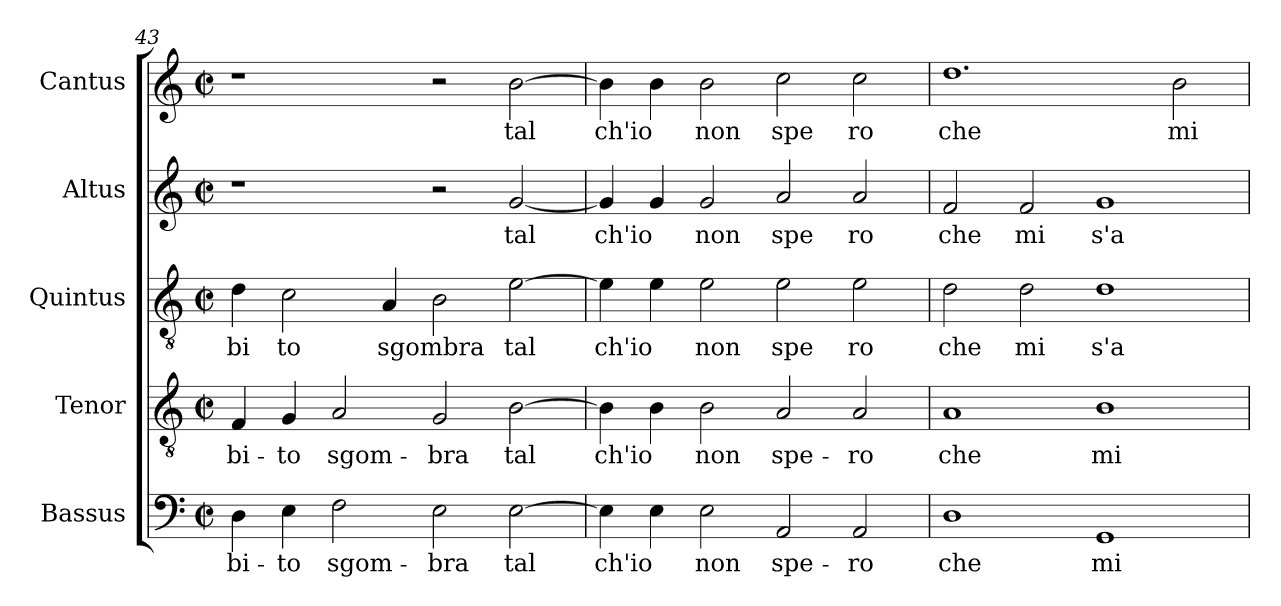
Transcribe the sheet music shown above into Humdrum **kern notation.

**kern	**text	**kern	**text	**kern	**text	**kern	**text	**kern	**text
*part5	*part5	*part4	*part4	*part3	*part3	*part2	*part2	*part1	*part1
*staff5	*staff5	*staff4	*staff4	*staff3	*staff3	*staff2	*staff2	*staff1	*staff1
*I"Bassus	*	*I"Tenor	*	*I"Quintus	*	*I"Altus	*	*I"Cantus	*
*clefF4	*	*clefGv2	*	*clefGv2	*	*clefG2	*	*clefG2	*
*k[]	*	*k[]	*	*k[]	*	*k[]	*	*k[]	*
*C:	*	*C:	*	*C:	*	*C:	*	*C:	*
*M2/2	*	*M2/2	*	*M2/2	*	*M2/2	*	*M2/2	*
*met(c|)	*	*met(c|)	*	*met(c|)	*	*met(c|)	*	*met(c|)	*
=43	=43	=43	=43	=43	=43	=43	=43	=43	=43
!	!LO:LY:b:cj	!	!LO:LY:b:cj	!	!LO:LY:b:cj	!	!	!	!
4D\	-bi-	4F/	-bi-	4d\	bi	1r	.	1r	.
!	!LO:LY:b:cj	!	!LO:LY:b:cj	!	!LO:LY:b:cj	!	!	!	!
4E\	-to	4G/	-to	2c\	to	.	.	.	.
!	!LO:LY:b:cj	!	!LO:LY:b:cj	!	!	!	!	!	!
2F\	sgom-	2A/	sgom-	.	.	.	.	.	.
!	!	!	!	!	!LO:LY:b:cj	!	!	!	!
.	.	.	.	4A/	sgombra	.	.	.	.
!	!LO:LY:b:cj	!	!LO:LY:b:cj	!	!LO:LY:b:cj	!	!	!	!
2E\	-bra	2G/	-bra	2B\	.	2r	.	2r	.
!	!LO:LY:b:cj	!	!LO:LY:b:cj	!	!LO:LY:b:cj	!	!LO:LY:b:cj	!	!LO:LY:b:cj
[>2E\	tal	[>2B\	tal	[>2e\	tal	[<2g/	tal	[>2b\	tal
=44	=44	=44	=44	=44	=44	=44	=44	=44	=44
!	!LO:LY:b:cj	!	!LO:LY:b:cj	!	!LO:LY:b:cj	!	!LO:LY:b:cj	!	!LO:LY:b:cj
4E\]	ch'io	4B\]	ch'io	4e\]	ch'io	4g/]	ch'io	4b\]	ch'io
!	!LO:LY:b:cj	!	!LO:LY:b:cj	!	!LO:LY:b:cj	!	!LO:LY:b:cj	!	!LO:LY:b:cj
4E\	.	4B\	.	4e\	.	4g/	.	4b\	.
!	!LO:LY:b:cj	!	!LO:LY:b:cj	!	!LO:LY:b:cj	!	!LO:LY:b:cj	!	!LO:LY:b:cj
2E\	non	2B\	non	2e\	non	2g/	non	2b\	non
!	!LO:LY:b:cj	!	!LO:LY:b:cj	!	!LO:LY:b:cj	!	!LO:LY:b:cj	!	!LO:LY:b:cj
2AA/	spe-	2A/	spe-	2e\	spe	2a/	spe	2cc\	spe
!	!LO:LY:b:cj	!	!LO:LY:b:cj	!	!LO:LY:b:cj	!	!LO:LY:b:cj	!	!LO:LY:b:cj
2AA/	-ro	2A/	-ro	2e\	ro	2a/	ro	2cc\	ro
=45	=45	=45	=45	=45	=45	=45	=45	=45	=45
!	!LO:LY:b:cj	!	!LO:LY:b:cj	!	!LO:LY:b:cj	!	!LO:LY:b:cj	!	!LO:LY:b:cj
1D	che	1A	che	2d\	che	2f/	che	1.dd	che
!	!	!	!	!	!LO:LY:b:cj	!	!LO:LY:b:cj	!	!
.	.	.	.	2d\	mi	2f/	mi	.	.
!	!LO:LY:b:cj	!	!LO:LY:b:cj	!	!LO:LY:b:cj	!	!LO:LY:b:cj	!	!
1GG	mi	1B	mi	1d	s'a	1g	s'a	.	.
!	!	!	!	!	!	!	!	!	!LO:LY:b:cj
.	.	.	.	.	.	.	.	2b\	mi
=	=	=	=	=	=	=	=	=	=
*-	*-	*-	*-	*-	*-	*-	*-	*-	*-
